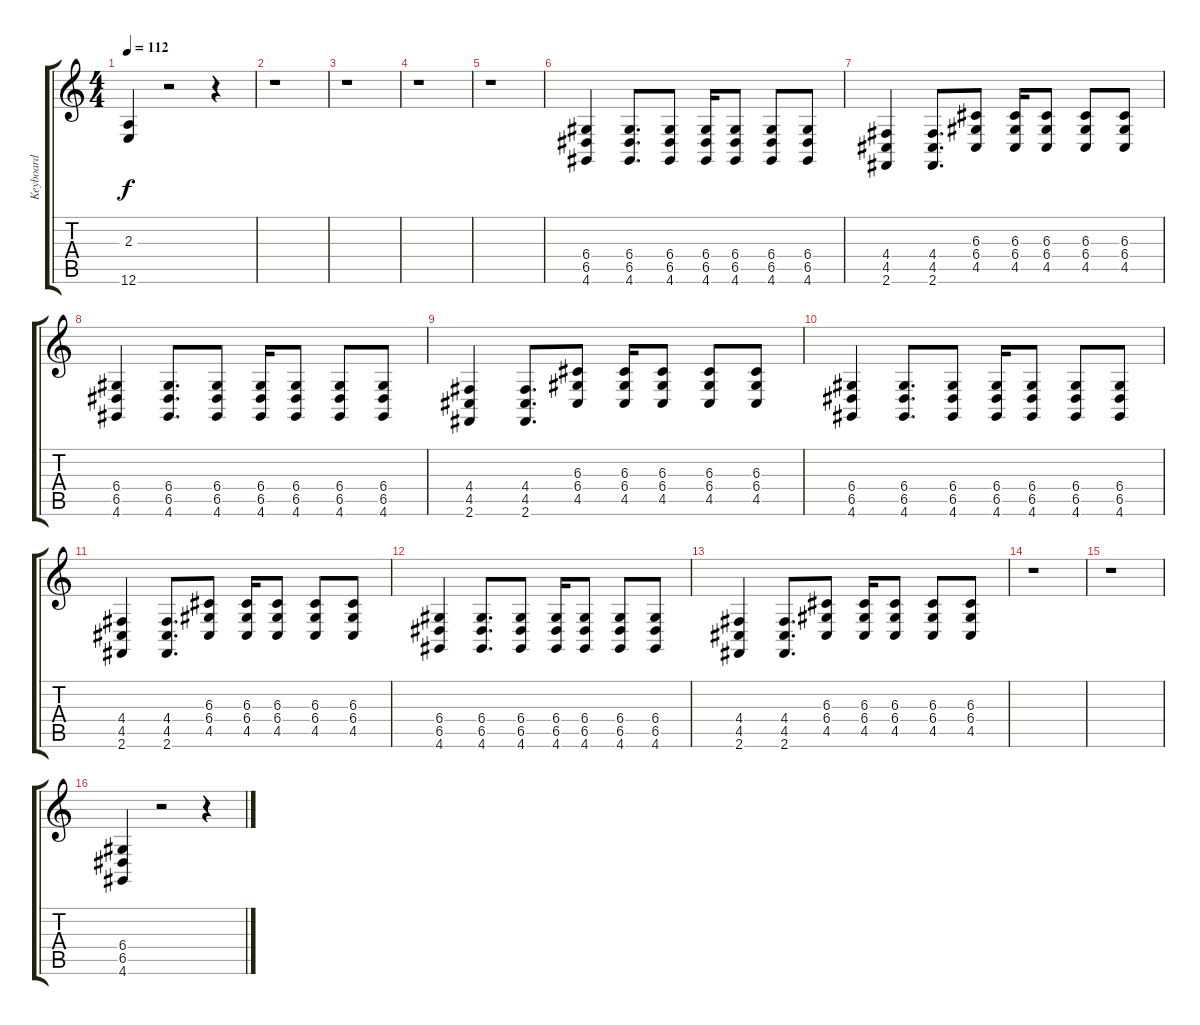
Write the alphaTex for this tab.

\track ("Keyboard" "Keyboard") {instrument acousticgrandpiano}
\staff {score tabs}
\tuning (E4 B3 G3 D3 A2 E2) {hide}
\ts (4 4)
\tempo 112
\clef g2
\ks c
(2.3 12.6).4{dy f} r.2 r.4 |
r.1 |
r.1 |
r.1 |
r.1 |
(6.4 6.5 4.6).4 (6.4 6.5 4.6).8{d} (6.4 6.5 4.6).8 (6.4 6.5 4.6).16 (6.4 6.5 4.6).8 (6.4 6.5 4.6).8 (6.4 6.5 4.6).8 |
(4.4 4.5 2.6).4 (4.4 4.5 2.6).8{d} (6.3 6.4 4.5).8 (6.3 6.4 4.5).16 (6.3 6.4 4.5).8 (6.3 6.4 4.5).8 (6.3 6.4 4.5).8 |
(6.4 6.5 4.6).4 (6.4 6.5 4.6).8{d} (6.4 6.5 4.6).8 (6.4 6.5 4.6).16 (6.4 6.5 4.6).8 (6.4 6.5 4.6).8 (6.4 6.5 4.6).8 |
(4.4 4.5 2.6).4 (4.4 4.5 2.6).8{d} (6.3 6.4 4.5).8 (6.3 6.4 4.5).16 (6.3 6.4 4.5).8 (6.3 6.4 4.5).8 (6.3 6.4 4.5).8 |
(6.4 6.5 4.6).4 (6.4 6.5 4.6).8{d} (6.4 6.5 4.6).8 (6.4 6.5 4.6).16 (6.4 6.5 4.6).8 (6.4 6.5 4.6).8 (6.4 6.5 4.6).8 |
(4.4 4.5 2.6).4 (4.4 4.5 2.6).8{d} (6.3 6.4 4.5).8 (6.3 6.4 4.5).16 (6.3 6.4 4.5).8 (6.3 6.4 4.5).8 (6.3 6.4 4.5).8 |
(6.4 6.5 4.6).4 (6.4 6.5 4.6).8{d} (6.4 6.5 4.6).8 (6.4 6.5 4.6).16 (6.4 6.5 4.6).8 (6.4 6.5 4.6).8 (6.4 6.5 4.6).8 |
(4.4 4.5 2.6).4 (4.4 4.5 2.6).8{d} (6.3 6.4 4.5).8 (6.3 6.4 4.5).16 (6.3 6.4 4.5).8 (6.3 6.4 4.5).8 (6.3 6.4 4.5).8 |
r.1 |
r.1 |
(6.4 6.5 4.6).4 r.2 r.4
